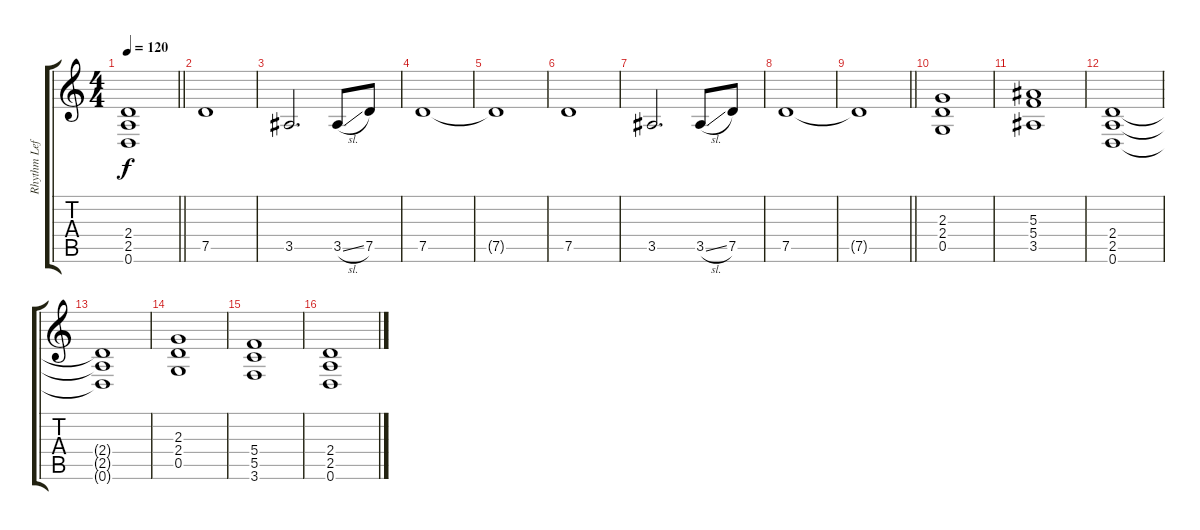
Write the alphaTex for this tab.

\track ("Rhythm Left" "Rhythm Lef") {instrument distortionguitar}
\staff {score tabs}
\tuning (D4 A3 F3 C3 G2 D2) {hide}
\ts (4 4)
\tempo 120
\clef g2
\barLineRight lightlight
\ks c
(2.4{t} 2.5{t} 0.6{t}).1{dy f} |
7.5.1 |
3.5.2{d} 3.5{sl}.8 7.5.8 |
7.5.1 |
7.5{t}.1 |
7.5.1 |
3.5.2{d} 3.5{sl}.8 7.5.8 |
7.5.1 |
\barLineRight lightlight
7.5{t}.1 |
(2.3 2.4 0.5).1 |
(5.3 5.4 3.5).1 |
(2.4 2.5 0.6).1 |
(2.4{t} 2.5{t} 0.6{t}).1 |
(2.3 2.4 0.5).1 |
(5.4 5.5 3.6).1 |
(2.4 2.5 0.6).1
